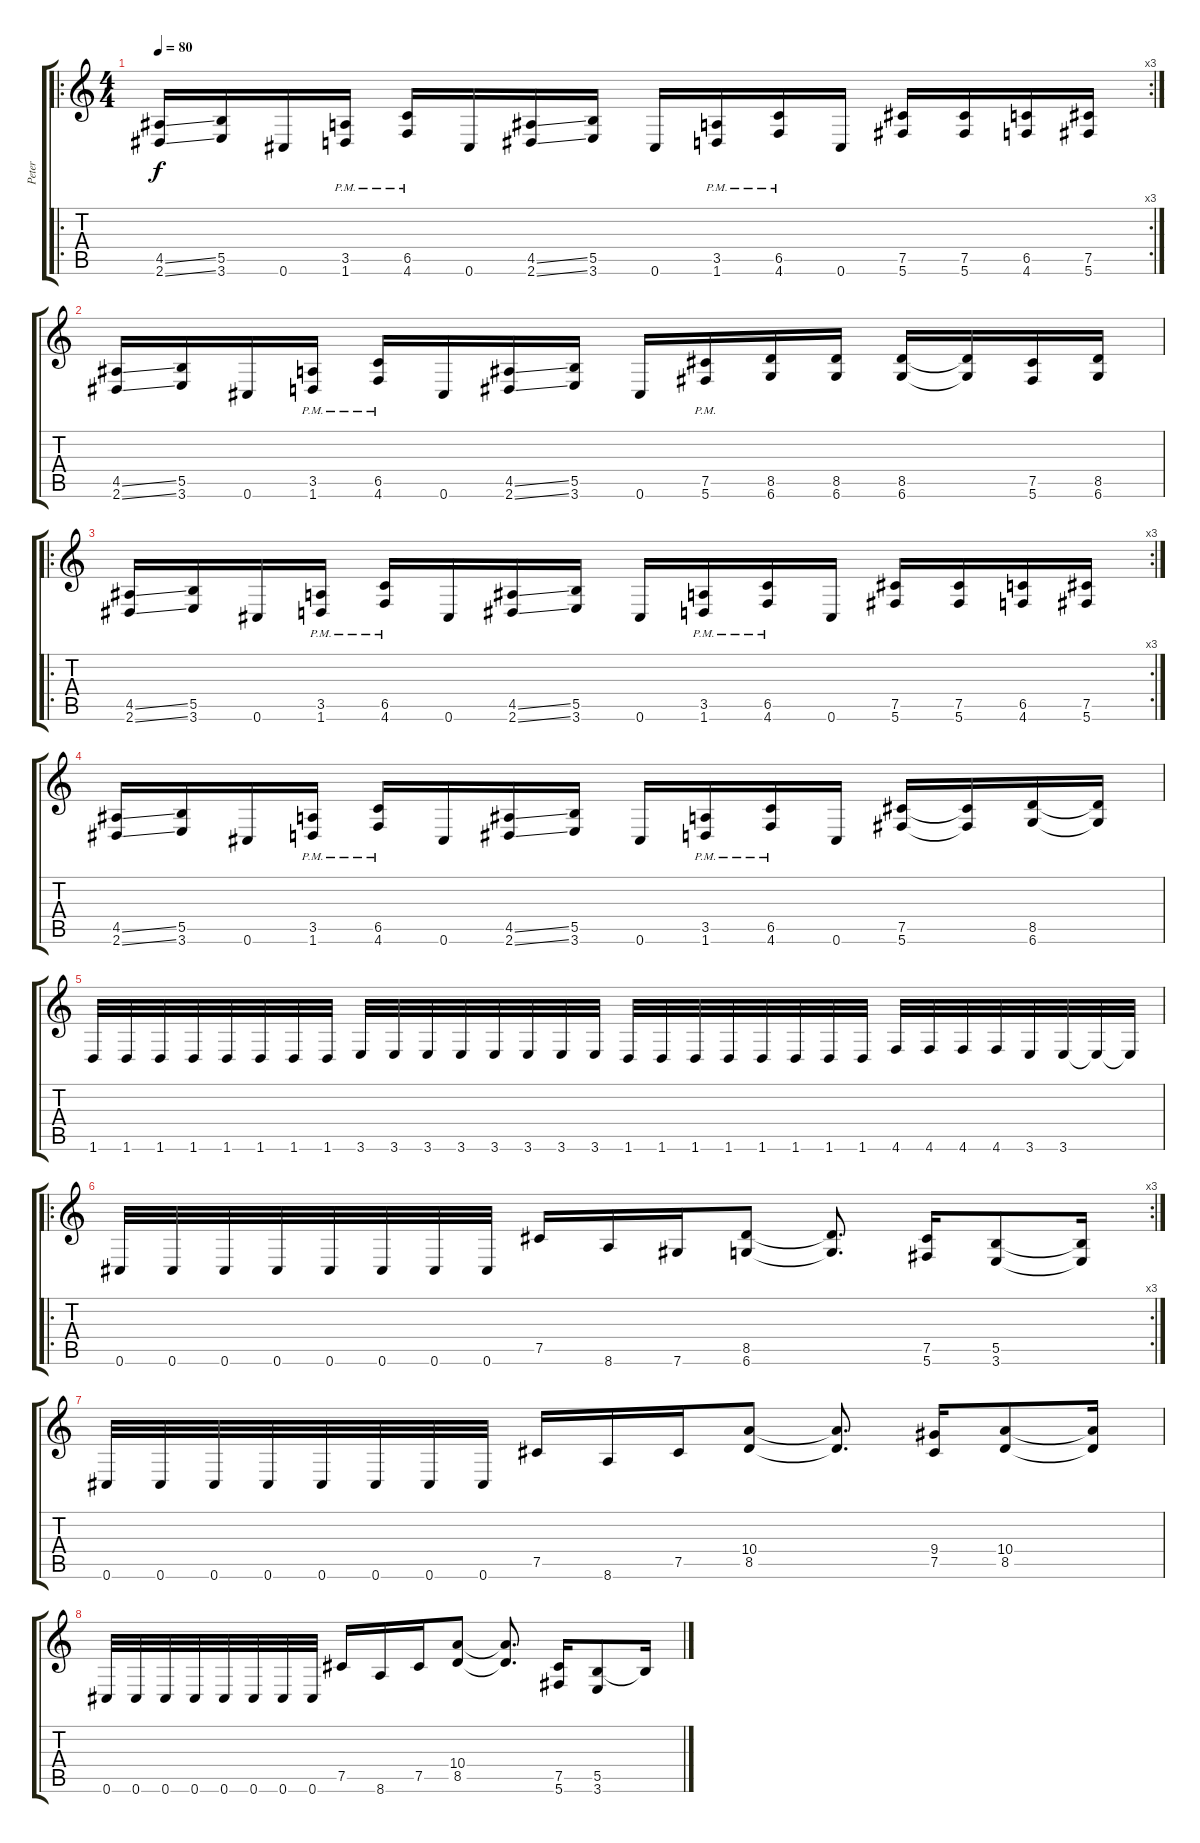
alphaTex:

\track ("Peter" "Peter") {instrument overdrivenguitar}
\staff {score tabs}
\tuning (Db4 Ab3 E3 B2 Gb2 Db2) {hide}
\ro
\rc 3
\ts (4 4)
\tempo 80
\clef g2
\ks c
(4.5{ss} 2.6{ss}).16{dy f} (5.5 3.6).16 0.6.16 (3.5{pm} 1.6{pm}).16 (6.5{pm} 4.6{pm}).16 0.6.16 (4.5{ss} 2.6{ss}).16 (5.5 3.6).16 0.6.16 (3.5{pm} 1.6{pm}).16 (6.5{pm} 4.6{pm}).16 0.6.16 (7.5 5.6).16 (7.5 5.6).16 (6.5 4.6).16 (7.5 5.6).16 |
(4.5{ss} 2.6{ss}).16 (5.5 3.6).16 0.6.16 (3.5{pm} 1.6{pm}).16 (6.5{pm} 4.6{pm}).16 0.6.16 (4.5{ss} 2.6{ss}).16 (5.5 3.6).16 0.6.16 (7.5{pm} 5.6{pm}).16 (8.5 6.6).16 (8.5 6.6).16 (8.5 6.6).16 (8.5{t} 6.6{t}).16 (7.5 5.6).16 (8.5 6.6).16 |
\ro
\rc 3
(4.5{ss} 2.6{ss}).16 (5.5 3.6).16 0.6.16 (3.5{pm} 1.6{pm}).16 (6.5{pm} 4.6{pm}).16 0.6.16 (4.5{ss} 2.6{ss}).16 (5.5 3.6).16 0.6.16 (3.5{pm} 1.6{pm}).16 (6.5{pm} 4.6{pm}).16 0.6.16 (7.5 5.6).16 (7.5 5.6).16 (6.5 4.6).16 (7.5 5.6).16 |
(4.5{ss} 2.6{ss}).16 (5.5 3.6).16 0.6.16 (3.5{pm} 1.6{pm}).16 (6.5{pm} 4.6{pm}).16 0.6.16 (4.5{ss} 2.6{ss}).16 (5.5 3.6).16 0.6.16 (3.5{pm} 1.6{pm}).16 (6.5{pm} 4.6{pm}).16 0.6.16 (7.5 5.6).16 (7.5{t} 5.6{t}).16 (8.5 6.6).16 (8.5{t} 6.6{t}).16 |
1.6.32 1.6.32 1.6.32 1.6.32 1.6.32 1.6.32 1.6.32 1.6.32 3.6.32 3.6.32 3.6.32 3.6.32 3.6.32 3.6.32 3.6.32 3.6.32 1.6.32 1.6.32 1.6.32 1.6.32 1.6.32 1.6.32 1.6.32 1.6.32 4.6.32 4.6.32 4.6.32 4.6.32 3.6.32 3.6.32 3.6{t}.32 3.6{t}.32 |
\ro
\rc 3
0.6.32 0.6.32 0.6.32 0.6.32 0.6.32 0.6.32 0.6.32 0.6.32 7.5.16 8.6.16 7.6.16 (8.5 6.6).8 (8.5{t} 6.6{t}).8{d} (7.5 5.6).16 (5.5 3.6).8 (5.5{t} 3.6{t}).16 |
0.6.32 0.6.32 0.6.32 0.6.32 0.6.32 0.6.32 0.6.32 0.6.32 7.5.16 8.6.16 7.5.16 (10.4 8.5).8 (10.4{t} 8.5{t}).8{d} (9.4 7.5).16 (10.4 8.5).8 (10.4{t} 8.5{t}).16 |
0.6.32 0.6.32 0.6.32 0.6.32 0.6.32 0.6.32 0.6.32 0.6.32 7.5.16 8.6.16 7.5.16 (10.4 8.5).8 (10.4{t} 8.5{t}).8{d} (7.5 5.6).16 (5.5 3.6).8 5.5{t}.16
